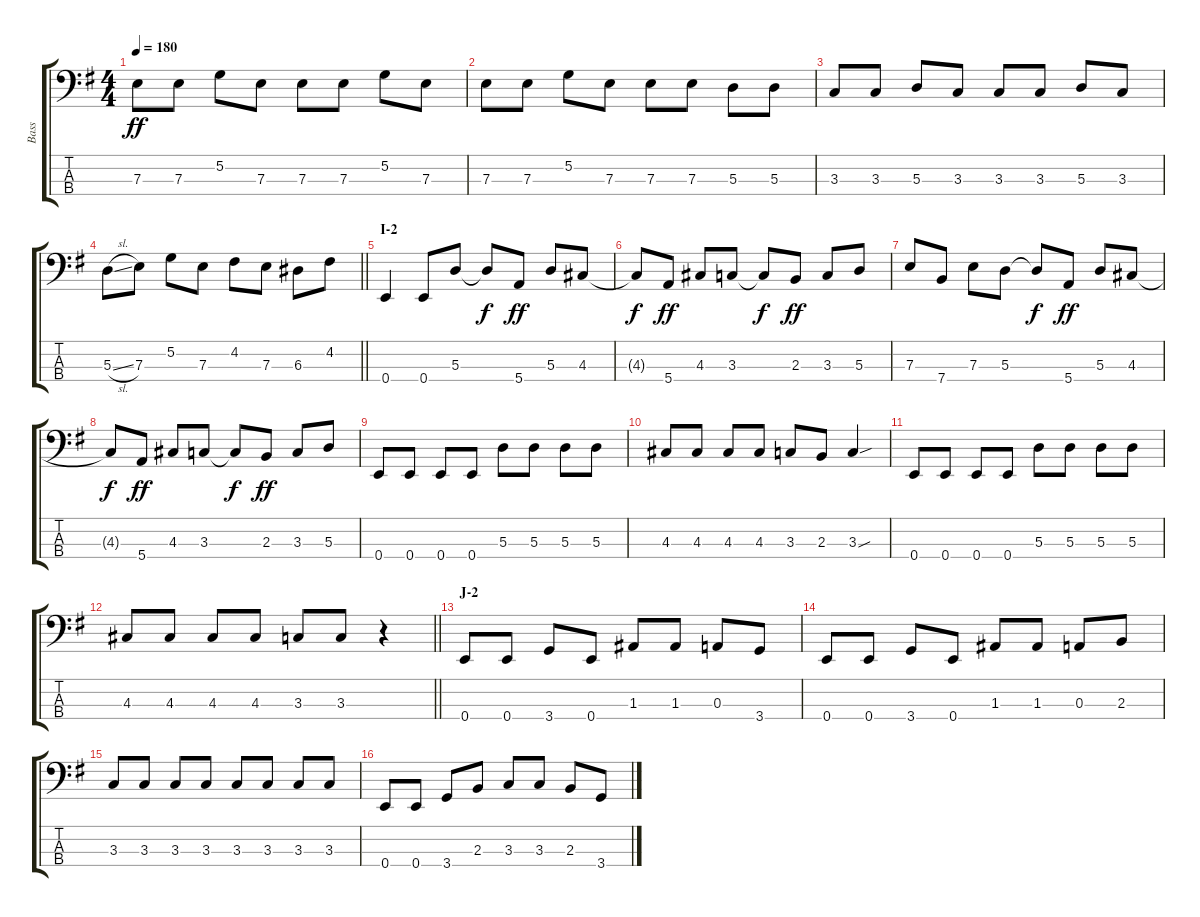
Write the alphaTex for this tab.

\track ("Bass" "Bass") {instrument electricbasspick}
\staff {score tabs}
\tuning (G2 D2 A1 E1) {hide}
\ts (4 4)
\tempo 180
\clef f4
\ks g
7.3.8{dy ff} 7.3.8 5.2.8 7.3.8 7.3.8 7.3.8 5.2.8 7.3.8 |
7.3.8 7.3.8 5.2.8 7.3.8 7.3.8 7.3.8 5.3.8 5.3.8 |
3.3.8 3.3.8 5.3.8 3.3.8 3.3.8 3.3.8 5.3.8 3.3.8 |
\barLineRight lightlight
5.3{sl}.8 7.3.8 5.2.8 7.3.8 4.2.8 7.3.8 6.3.8 4.2.8 |
\section ("" "I-2")
0.4.4 0.4.8 5.3.8 5.3{t}.8{dy f} 5.4.8{dy ff} 5.3.8 4.3.8 |
4.3{t}.8{dy f} 5.4.8{dy ff} 4.3.8 3.3.8 3.3{t}.8{dy f} 2.3.8{dy ff} 3.3.8 5.3.8 |
7.3.8 7.4.8 7.3.8 5.3.8 5.3{t}.8{dy f} 5.4.8{dy ff} 5.3.8 4.3.8 |
4.3{t}.8{dy f} 5.4.8{dy ff} 4.3.8 3.3.8 3.3{t}.8{dy f} 2.3.8{dy ff} 3.3.8 5.3.8 |
0.4.8 0.4.8 0.4.8 0.4.8 5.3.8 5.3.8 5.3.8 5.3.8 |
4.3.8 4.3.8 4.3.8 4.3.8 3.3.8 2.3.8 3.3{sou}.4 |
0.4.8 0.4.8 0.4.8 0.4.8 5.3.8 5.3.8 5.3.8 5.3.8 |
\barLineRight lightlight
4.3.8 4.3.8 4.3.8 4.3.8 3.3.8 3.3.8 r.4 |
\section ("" "J-2")
0.4.8 0.4.8 3.4.8 0.4.8 1.3.8 1.3.8 0.3.8 3.4.8 |
0.4.8 0.4.8 3.4.8 0.4.8 1.3.8 1.3.8 0.3.8 2.3.8 |
3.3.8 3.3.8 3.3.8 3.3.8 3.3.8 3.3.8 3.3.8 3.3.8 |
0.4.8 0.4.8 3.4.8 2.3.8 3.3.8 3.3.8 2.3.8 3.4.8
